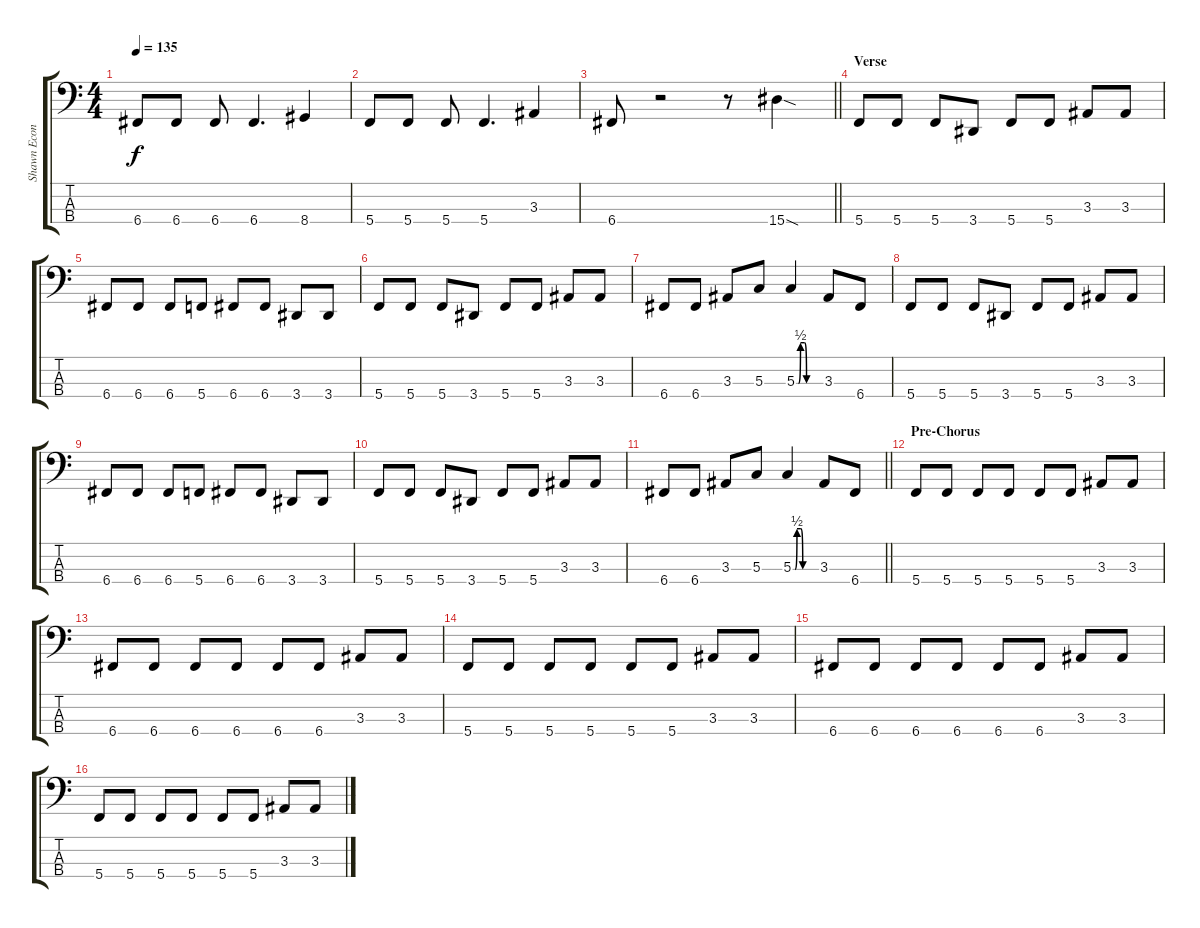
\track ("Shawn Economaki " "Shawn Econ") {instrument electricbasspick}
\staff {score tabs}
\tuning (F2 C2 G1 C1) {hide}
\ts (4 4)
\tempo 135
\clef f4
\ks c
6.4.8{dy f} 6.4.8 6.4.8 6.4.4{d} 8.4.4 |
5.4.8 5.4.8 5.4.8 5.4.4{d} 3.3.4 |
\barLineRight lightlight
6.4.8 r.2 r.8 15.4{sod}.4 |
\section ("" "Verse")
5.4.8 5.4.8 5.4.8 3.4.8 5.4.8 5.4.8 3.3.8 3.3.8 |
6.4.8 6.4.8 6.4.8 5.4.8 6.4.8 6.4.8 3.4.8 3.4.8 |
5.4.8 5.4.8 5.4.8 3.4.8 5.4.8 5.4.8 3.3.8 3.3.8 |
6.4.8 6.4.8 3.3.8 5.3.8 5.3{be (custom 0 0 5 0 10 2 20 2 25 0 60 0)}.4 3.3.8 6.4.8 |
5.4.8 5.4.8 5.4.8 3.4.8 5.4.8 5.4.8 3.3.8 3.3.8 |
6.4.8 6.4.8 6.4.8 5.4.8 6.4.8 6.4.8 3.4.8 3.4.8 |
5.4.8 5.4.8 5.4.8 3.4.8 5.4.8 5.4.8 3.3.8 3.3.8 |
\barLineRight lightlight
6.4.8 6.4.8 3.3.8 5.3.8 5.3{be (custom 0 0 5 0 10 2 20 2 25 0 60 0)}.4 3.3.8 6.4.8 |
\section ("" "Pre-Chorus")
5.4.8 5.4.8 5.4.8 5.4.8 5.4.8 5.4.8 3.3.8 3.3.8 |
6.4.8 6.4.8 6.4.8 6.4.8 6.4.8 6.4.8 3.3.8 3.3.8 |
5.4.8 5.4.8 5.4.8 5.4.8 5.4.8 5.4.8 3.3.8 3.3.8 |
6.4.8 6.4.8 6.4.8 6.4.8 6.4.8 6.4.8 3.3.8 3.3.8 |
5.4.8 5.4.8 5.4.8 5.4.8 5.4.8 5.4.8 3.3.8 3.3.8
